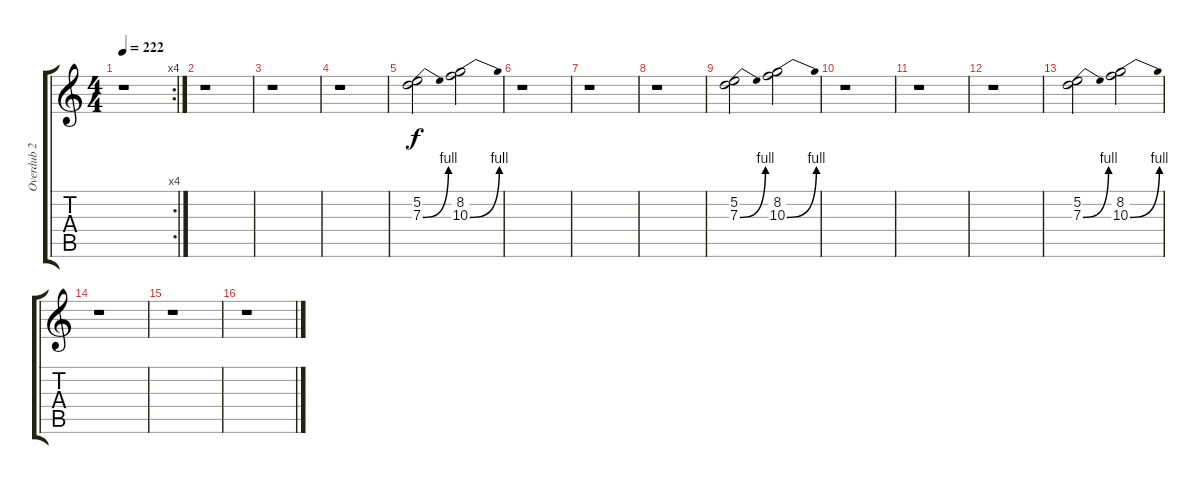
\track ("Overdub 2" "Overdub 2") {instrument distortionguitar}
\staff {score tabs}
\tuning (E4 B3 G3 D3 A2 E2) {hide}
\rc 4
\ts (4 4)
\tempo 222
\clef g2
\ks c
r.1{dy f} |
r.1 |
r.1 |
r.1 |
(5.2 7.3{be (bend 0 0 60 4)}).2 (8.2 10.3{be (bend 0 0 60 4)}).2 |
r.1 |
r.1 |
r.1 |
(5.2 7.3{be (bend 0 0 60 4)}).2 (8.2 10.3{be (bend 0 0 60 4)}).2 |
r.1 |
r.1 |
r.1 |
(5.2 7.3{be (bend 0 0 60 4)}).2 (8.2 10.3{be (bend 0 0 60 4)}).2 |
r.1 |
r.1 |
r.1
